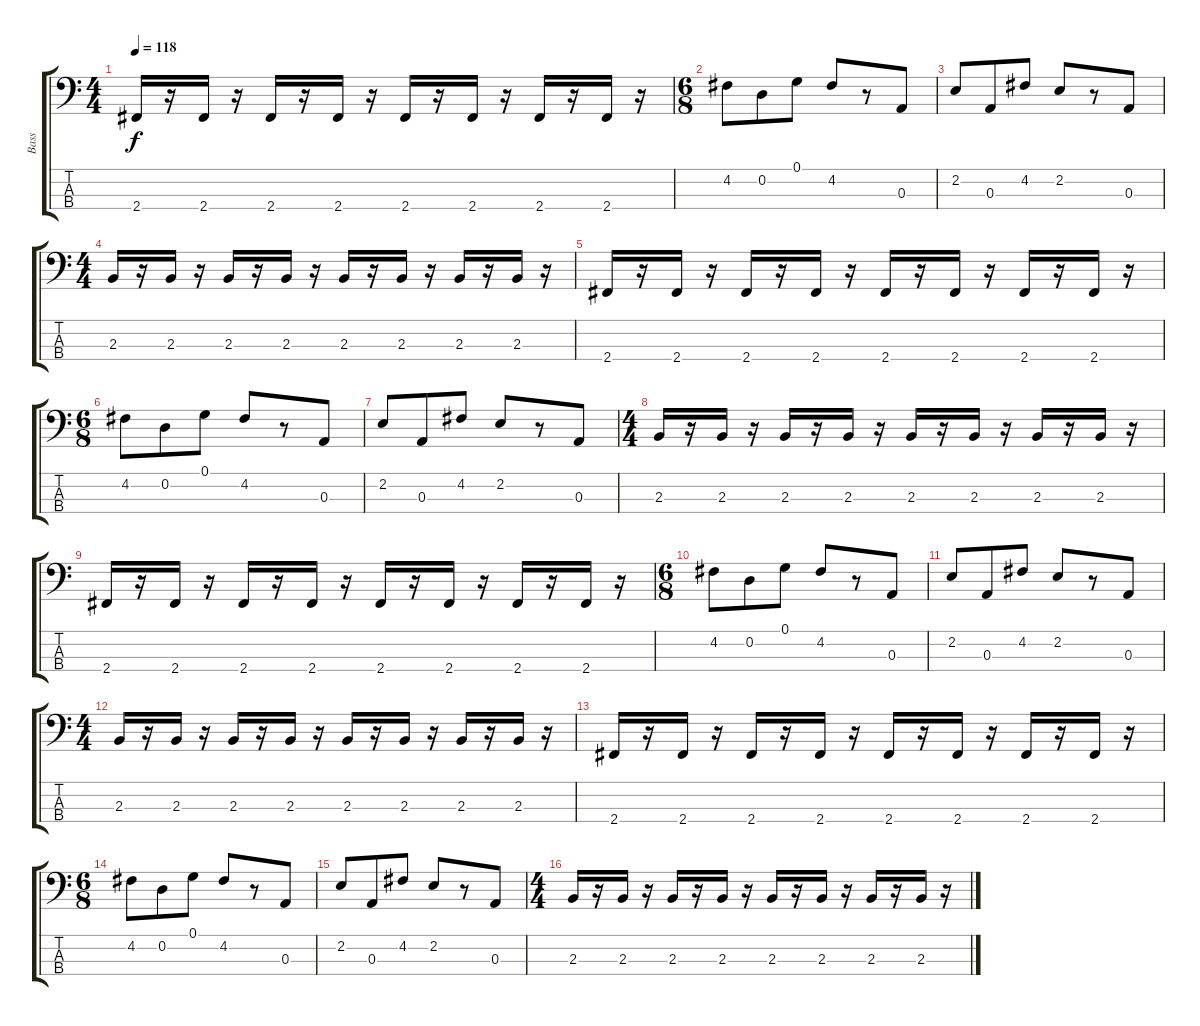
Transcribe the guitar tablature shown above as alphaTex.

\track ("Bass" "Bass") {instrument electricbassfinger}
\staff {score tabs}
\tuning (G2 D2 A1 E1) {hide}
\ts (4 4)
\tempo 118
\clef f4
\ks c
2.4.16{dy f} r.16 2.4.16 r.16 2.4.16 r.16 2.4.16 r.16 2.4.16 r.16 2.4.16 r.16 2.4.16 r.16 2.4.16 r.16 |
\ts (6 8)
4.2.8 0.2.8 0.1.8 4.2.8 r.8 0.3.8 |
2.2.8 0.3.8 4.2.8 2.2.8 r.8 0.3.8 |
\ts (4 4)
2.3.16 r.16 2.3.16 r.16 2.3.16 r.16 2.3.16 r.16 2.3.16 r.16 2.3.16 r.16 2.3.16 r.16 2.3.16 r.16 |
2.4.16 r.16 2.4.16 r.16 2.4.16 r.16 2.4.16 r.16 2.4.16 r.16 2.4.16 r.16 2.4.16 r.16 2.4.16 r.16 |
\ts (6 8)
4.2.8 0.2.8 0.1.8 4.2.8 r.8 0.3.8 |
2.2.8 0.3.8 4.2.8 2.2.8 r.8 0.3.8 |
\ts (4 4)
2.3.16 r.16 2.3.16 r.16 2.3.16 r.16 2.3.16 r.16 2.3.16 r.16 2.3.16 r.16 2.3.16 r.16 2.3.16 r.16 |
2.4.16 r.16 2.4.16 r.16 2.4.16 r.16 2.4.16 r.16 2.4.16 r.16 2.4.16 r.16 2.4.16 r.16 2.4.16 r.16 |
\ts (6 8)
4.2.8 0.2.8 0.1.8 4.2.8 r.8 0.3.8 |
2.2.8 0.3.8 4.2.8 2.2.8 r.8 0.3.8 |
\ts (4 4)
2.3.16 r.16 2.3.16 r.16 2.3.16 r.16 2.3.16 r.16 2.3.16 r.16 2.3.16 r.16 2.3.16 r.16 2.3.16 r.16 |
2.4.16 r.16 2.4.16 r.16 2.4.16 r.16 2.4.16 r.16 2.4.16 r.16 2.4.16 r.16 2.4.16 r.16 2.4.16 r.16 |
\ts (6 8)
4.2.8 0.2.8 0.1.8 4.2.8 r.8 0.3.8 |
2.2.8 0.3.8 4.2.8 2.2.8 r.8 0.3.8 |
\ts (4 4)
2.3.16 r.16 2.3.16{volume 12} r.16 2.3.16{volume 11} r.16 2.3.16{volume 11} r.16 2.3.16{volume 10} r.16 2.3.16{volume 9} r.16 2.3.16{volume 8} r.16 2.3.16{volume 8} r.16
